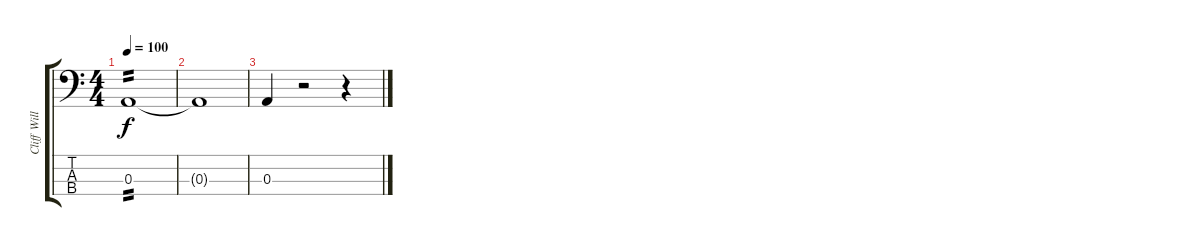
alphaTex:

\track ("Cliff Williams" "Cliff Will") {instrument electricbasspick}
\staff {score tabs}
\tuning (G2 D2 A1 E1) {hide}
\ts (4 4)
\tempo 100
\clef f4
\ks c
0.3.1{tp 2 dy f} |
0.3{t}.1 |
0.3.4 r.2 r.4
